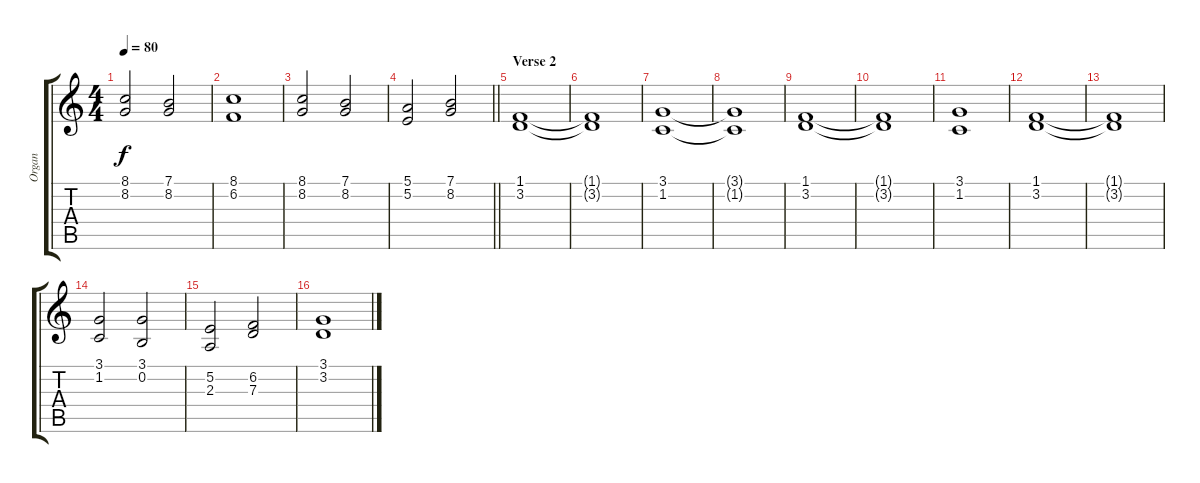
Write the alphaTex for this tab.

\track ("Organ" "Organ") {instrument percussiveorgan}
\staff {score tabs}
\tuning (E4 B3 G3 D3 A2 E2) {hide}
\ts (4 4)
\tempo 80
\clef g2
\ks c
(8.1 8.2).2{dy f} (7.1 8.2).2 |
(8.1 6.2).1 |
(8.1 8.2).2 (7.1 8.2).2 |
\barLineRight lightlight
(5.1 5.2).2 (7.1 8.2).2 |
\section ("" "Verse 2")
(1.1 3.2).1 |
(1.1{t} 3.2{t}).1 |
(3.1 1.2).1 |
(3.1{t} 1.2{t}).1 |
(1.1 3.2).1 |
(1.1{t} 3.2{t}).1 |
(3.1 1.2).1 |
(1.1 3.2).1 |
(1.1{t} 3.2{t}).1 |
(3.1 1.2).2 (3.1 0.2).2 |
(5.2 2.3).2 (6.2 7.3).2 |
(3.1 3.2).1
